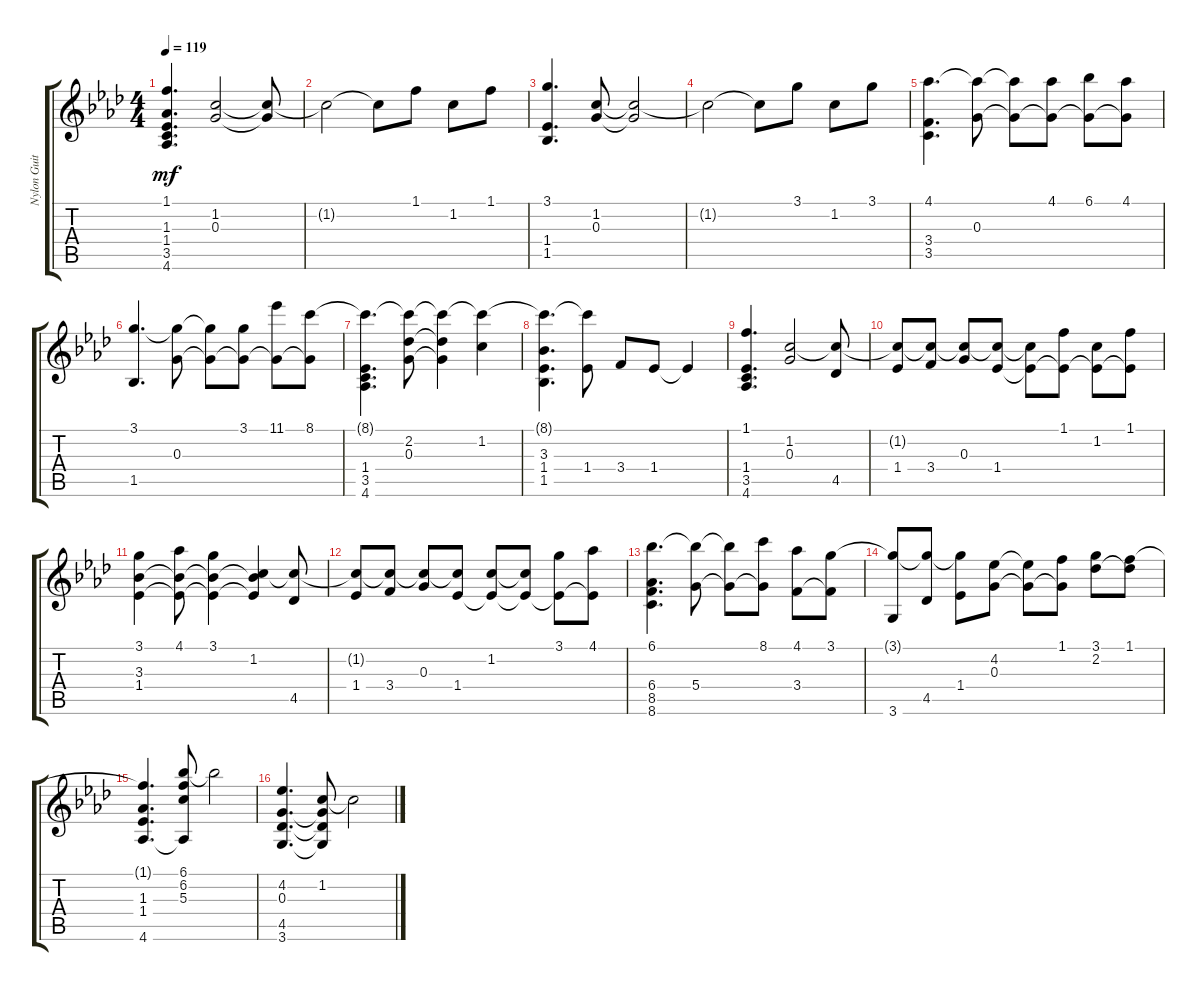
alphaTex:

\track ("Nylon Guitar" "Nylon Guit") {instrument acousticguitarnylon}
\staff {score tabs}
\tuning (E4 B3 G3 D3 A2 E2) {hide}
\ts (4 4)
\tempo 119
\clef g2
\ks ab
(1.1 1.3 1.4 3.5 4.6).4{d dy mf} (1.2 0.3).2 (1.2{t} 0.3{t}).8 |
1.2{t}.2 1.2{t}.8 1.1.8 1.2.8 1.1.8 |
(3.1 1.4 1.5).4{d} (1.2 0.3).8 (1.2{t} 0.3{t}).2 |
1.2{t}.2 1.2{t}.8 3.1.8 1.2.8 3.1.8 |
(4.1 3.4 3.5).4{d} (4.1{t} 0.3).8 (4.1{t} 0.3{t}).8 (4.1 0.3{t}).8 (6.1 0.3{t}).8 (4.1 0.3{t}).8 |
(3.1 1.5).4{d} (3.1{t} 0.3).8 (3.1{t} 0.3{t}).8 (3.1 0.3{t}).8 (11.1 0.3{t}).8 (8.1 0.3{t}).8 |
(8.1{t} 1.4 3.5 4.6).4{d} (8.1{t} 2.2 0.3).8 (8.1{t} 2.2{t} 0.3{t}).4 (8.1{t} 1.2).4 |
(8.1{t} 3.3 1.4 1.5).4{d} (8.1{t} 1.4).8 3.4.8 1.4.8 1.4{t}.4 |
(1.1 1.4 3.5 4.6).4{d} (1.2 0.3).2 (1.2{t} 4.5).8 |
(1.2{t} 1.4).8 (1.2{t} 3.4).8 (1.2{t} 0.3).8 (1.2{t} 1.4).8 (1.2{t} 1.4{t}).8 (1.1 1.4{t}).8 (1.2 1.4{t}).8 (1.1 1.4{t}).8 |
(3.1 3.3 1.4).4 (4.1 3.3{t} 1.4{t}).8 (3.1 3.3{t} 1.4{t}).4 (1.2 3.3{t} 1.4{t}).4 (1.2{t} 4.5).8 |
(1.2{t} 1.4).8 (1.2{t} 3.4).8 (1.2{t} 0.3).8 (1.2{t} 1.4).8 (1.2 1.4{t}).8 (1.2{t} 1.4{t}).8 (3.1 1.4{t}).8 (4.1 1.4{t}).8 |
(6.1 6.4 8.5 8.6).4{d} (6.1{t} 5.4).8 (6.1{t} 5.4{t}).8 (8.1 5.4{t}).8 (4.1 3.4).8 (3.1 3.4{t}).8 |
(3.1{t} 3.6).8 (3.1{t} 4.5).8 (3.1{t} 1.4).8 (4.2 0.3).8 (4.2{t} 0.3{t}).8 (1.1 0.3{t}).8 (3.1 2.2).8 (1.1 2.2{t}).8 |
(1.1{t} 1.3 1.4 4.6).4{d} (6.1 6.2 5.3 4.6{t}).8 6.1{t}.2 |
(4.2 0.3 4.5 3.6).4{d} (1.2 0.3{t} 4.5{t} 3.6{t}).8 1.2{t}.2
